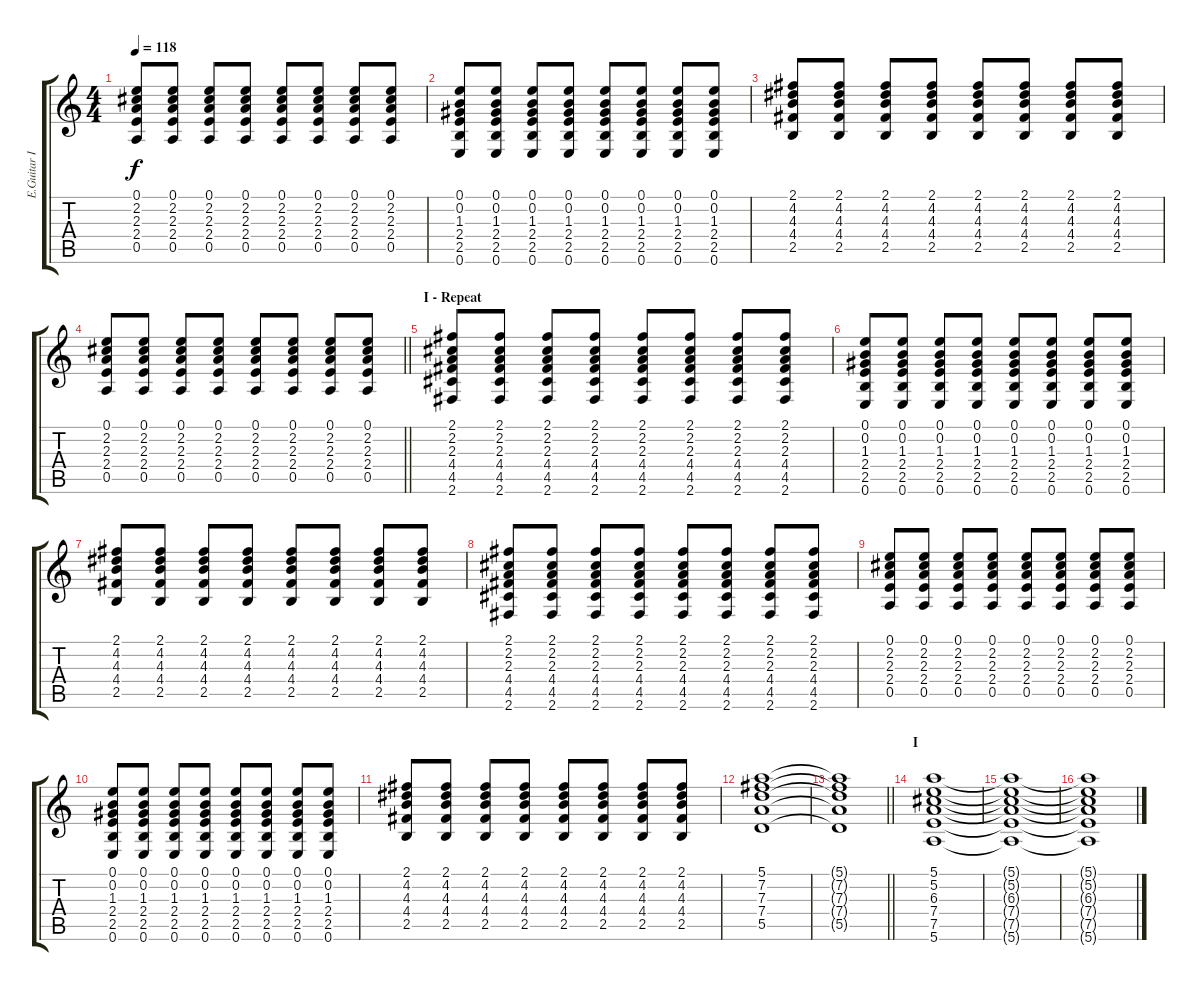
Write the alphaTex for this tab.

\track ("E.Guitar II" "E.Guitar I") {instrument distortionguitar}
\staff {score tabs}
\tuning (E4 B3 G3 D3 A2 E2) {hide}
\ts (4 4)
\tempo 118
\clef g2
\ks c
(0.1 2.2 2.3 2.4 0.5).8{dy f} (0.1 2.2 2.3 2.4 0.5).8 (0.1 2.2 2.3 2.4 0.5).8 (0.1 2.2 2.3 2.4 0.5).8 (0.1 2.2 2.3 2.4 0.5).8 (0.1 2.2 2.3 2.4 0.5).8 (0.1 2.2 2.3 2.4 0.5).8 (0.1 2.2 2.3 2.4 0.5).8 |
(0.1 0.2 1.3 2.4 2.5 0.6).8 (0.1 0.2 1.3 2.4 2.5 0.6).8 (0.1 0.2 1.3 2.4 2.5 0.6).8 (0.1 0.2 1.3 2.4 2.5 0.6).8 (0.1 0.2 1.3 2.4 2.5 0.6).8 (0.1 0.2 1.3 2.4 2.5 0.6).8 (0.1 0.2 1.3 2.4 2.5 0.6).8 (0.1 0.2 1.3 2.4 2.5 0.6).8 |
(2.1 4.2 4.3 4.4 2.5).8 (2.1 4.2 4.3 4.4 2.5).8 (2.1 4.2 4.3 4.4 2.5).8 (2.1 4.2 4.3 4.4 2.5).8 (2.1 4.2 4.3 4.4 2.5).8 (2.1 4.2 4.3 4.4 2.5).8 (2.1 4.2 4.3 4.4 2.5).8 (2.1 4.2 4.3 4.4 2.5).8 |
\barLineRight lightlight
(0.1 2.2 2.3 2.4 0.5).8 (0.1 2.2 2.3 2.4 0.5).8 (0.1 2.2 2.3 2.4 0.5).8 (0.1 2.2 2.3 2.4 0.5).8 (0.1 2.2 2.3 2.4 0.5).8 (0.1 2.2 2.3 2.4 0.5).8 (0.1 2.2 2.3 2.4 0.5).8 (0.1 2.2 2.3 2.4 0.5).8 |
\section ("" "I - Repeat")
(2.1 2.2 2.3 4.4 4.5 2.6).8 (2.1 2.2 2.3 4.4 4.5 2.6).8 (2.1 2.2 2.3 4.4 4.5 2.6).8 (2.1 2.2 2.3 4.4 4.5 2.6).8 (2.1 2.2 2.3 4.4 4.5 2.6).8 (2.1 2.2 2.3 4.4 4.5 2.6).8 (2.1 2.2 2.3 4.4 4.5 2.6).8 (2.1 2.2 2.3 4.4 4.5 2.6).8 |
(0.1 0.2 1.3 2.4 2.5 0.6).8 (0.1 0.2 1.3 2.4 2.5 0.6).8 (0.1 0.2 1.3 2.4 2.5 0.6).8 (0.1 0.2 1.3 2.4 2.5 0.6).8 (0.1 0.2 1.3 2.4 2.5 0.6).8 (0.1 0.2 1.3 2.4 2.5 0.6).8 (0.1 0.2 1.3 2.4 2.5 0.6).8 (0.1 0.2 1.3 2.4 2.5 0.6).8 |
(2.1 4.2 4.3 4.4 2.5).8 (2.1 4.2 4.3 4.4 2.5).8 (2.1 4.2 4.3 4.4 2.5).8 (2.1 4.2 4.3 4.4 2.5).8 (2.1 4.2 4.3 4.4 2.5).8 (2.1 4.2 4.3 4.4 2.5).8 (2.1 4.2 4.3 4.4 2.5).8 (2.1 4.2 4.3 4.4 2.5).8 |
(2.1 2.2 2.3 4.4 4.5 2.6).8 (2.1 2.2 2.3 4.4 4.5 2.6).8 (2.1 2.2 2.3 4.4 4.5 2.6).8 (2.1 2.2 2.3 4.4 4.5 2.6).8 (2.1 2.2 2.3 4.4 4.5 2.6).8 (2.1 2.2 2.3 4.4 4.5 2.6).8 (2.1 2.2 2.3 4.4 4.5 2.6).8 (2.1 2.2 2.3 4.4 4.5 2.6).8 |
(0.1 2.2 2.3 2.4 0.5).8 (0.1 2.2 2.3 2.4 0.5).8 (0.1 2.2 2.3 2.4 0.5).8 (0.1 2.2 2.3 2.4 0.5).8 (0.1 2.2 2.3 2.4 0.5).8 (0.1 2.2 2.3 2.4 0.5).8 (0.1 2.2 2.3 2.4 0.5).8 (0.1 2.2 2.3 2.4 0.5).8 |
(0.1 0.2 1.3 2.4 2.5 0.6).8 (0.1 0.2 1.3 2.4 2.5 0.6).8 (0.1 0.2 1.3 2.4 2.5 0.6).8 (0.1 0.2 1.3 2.4 2.5 0.6).8 (0.1 0.2 1.3 2.4 2.5 0.6).8 (0.1 0.2 1.3 2.4 2.5 0.6).8 (0.1 0.2 1.3 2.4 2.5 0.6).8 (0.1 0.2 1.3 2.4 2.5 0.6).8 |
(2.1 4.2 4.3 4.4 2.5).8 (2.1 4.2 4.3 4.4 2.5).8 (2.1 4.2 4.3 4.4 2.5).8 (2.1 4.2 4.3 4.4 2.5).8 (2.1 4.2 4.3 4.4 2.5).8 (2.1 4.2 4.3 4.4 2.5).8 (2.1 4.2 4.3 4.4 2.5).8 (2.1 4.2 4.3 4.4 2.5).8 |
(5.1 7.2 7.3 7.4 5.5).1 |
\barLineRight lightlight
(5.1{t} 7.2{t} 7.3{t} 7.4{t} 5.5{t}).1 |
\section ("" "I")
(5.1 5.2 6.3 7.4 7.5 5.6).1 |
(5.1{t} 5.2{t} 6.3{t} 7.4{t} 7.5{t} 5.6{t}).1 |
(5.1{t} 5.2{t} 6.3{t} 7.4{t} 7.5{t} 5.6{t}).1
